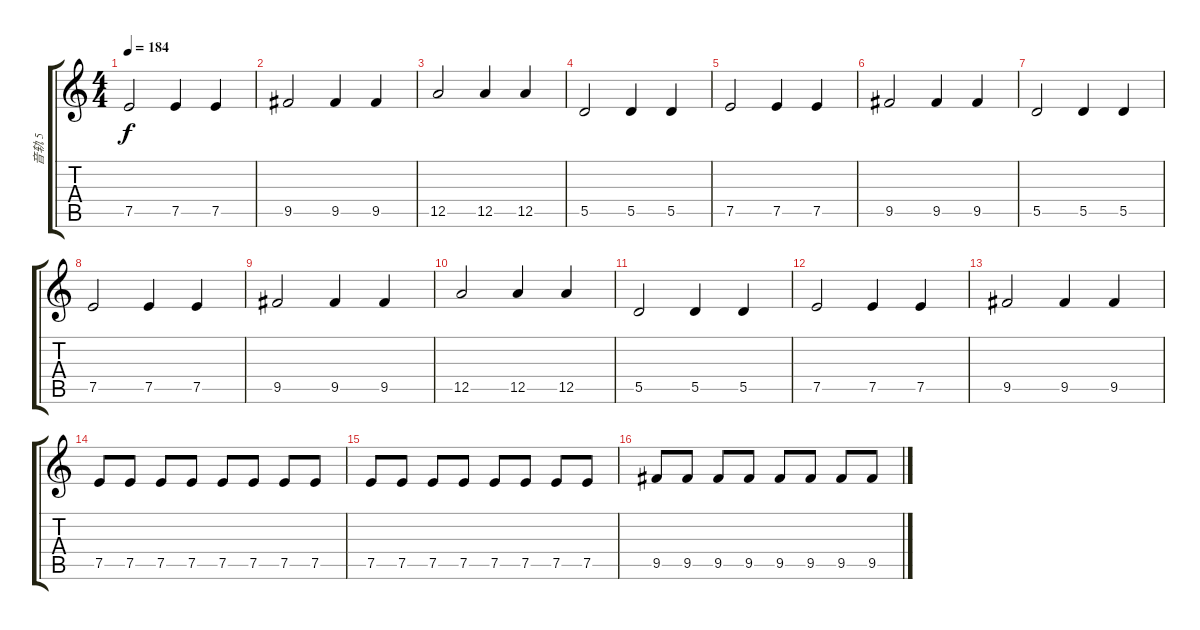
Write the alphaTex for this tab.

\track ("音轨 5" "音轨 5") {instrument acousticbass}
\staff {score tabs}
\tuning (E4 B3 G3 D3 A2 E2) {hide}
\ts (4 4)
\tempo 184
\clef g2
\ks c
7.5.2{dy f} 7.5.4 7.5.4 |
9.5.2 9.5.4 9.5.4 |
12.5.2 12.5.4 12.5.4 |
5.5.2 5.5.4 5.5.4 |
7.5.2 7.5.4 7.5.4 |
9.5.2 9.5.4 9.5.4 |
5.5.2 5.5.4 5.5.4 |
7.5.2 7.5.4 7.5.4 |
9.5.2 9.5.4 9.5.4 |
12.5.2 12.5.4 12.5.4 |
5.5.2 5.5.4 5.5.4 |
7.5.2 7.5.4 7.5.4 |
9.5.2 9.5.4 9.5.4 |
7.5.8 7.5.8 7.5.8 7.5.8 7.5.8 7.5.8 7.5.8 7.5.8 |
7.5.8 7.5.8 7.5.8 7.5.8 7.5.8 7.5.8 7.5.8 7.5.8 |
9.5.8 9.5.8 9.5.8 9.5.8 9.5.8 9.5.8 9.5.8 9.5.8
